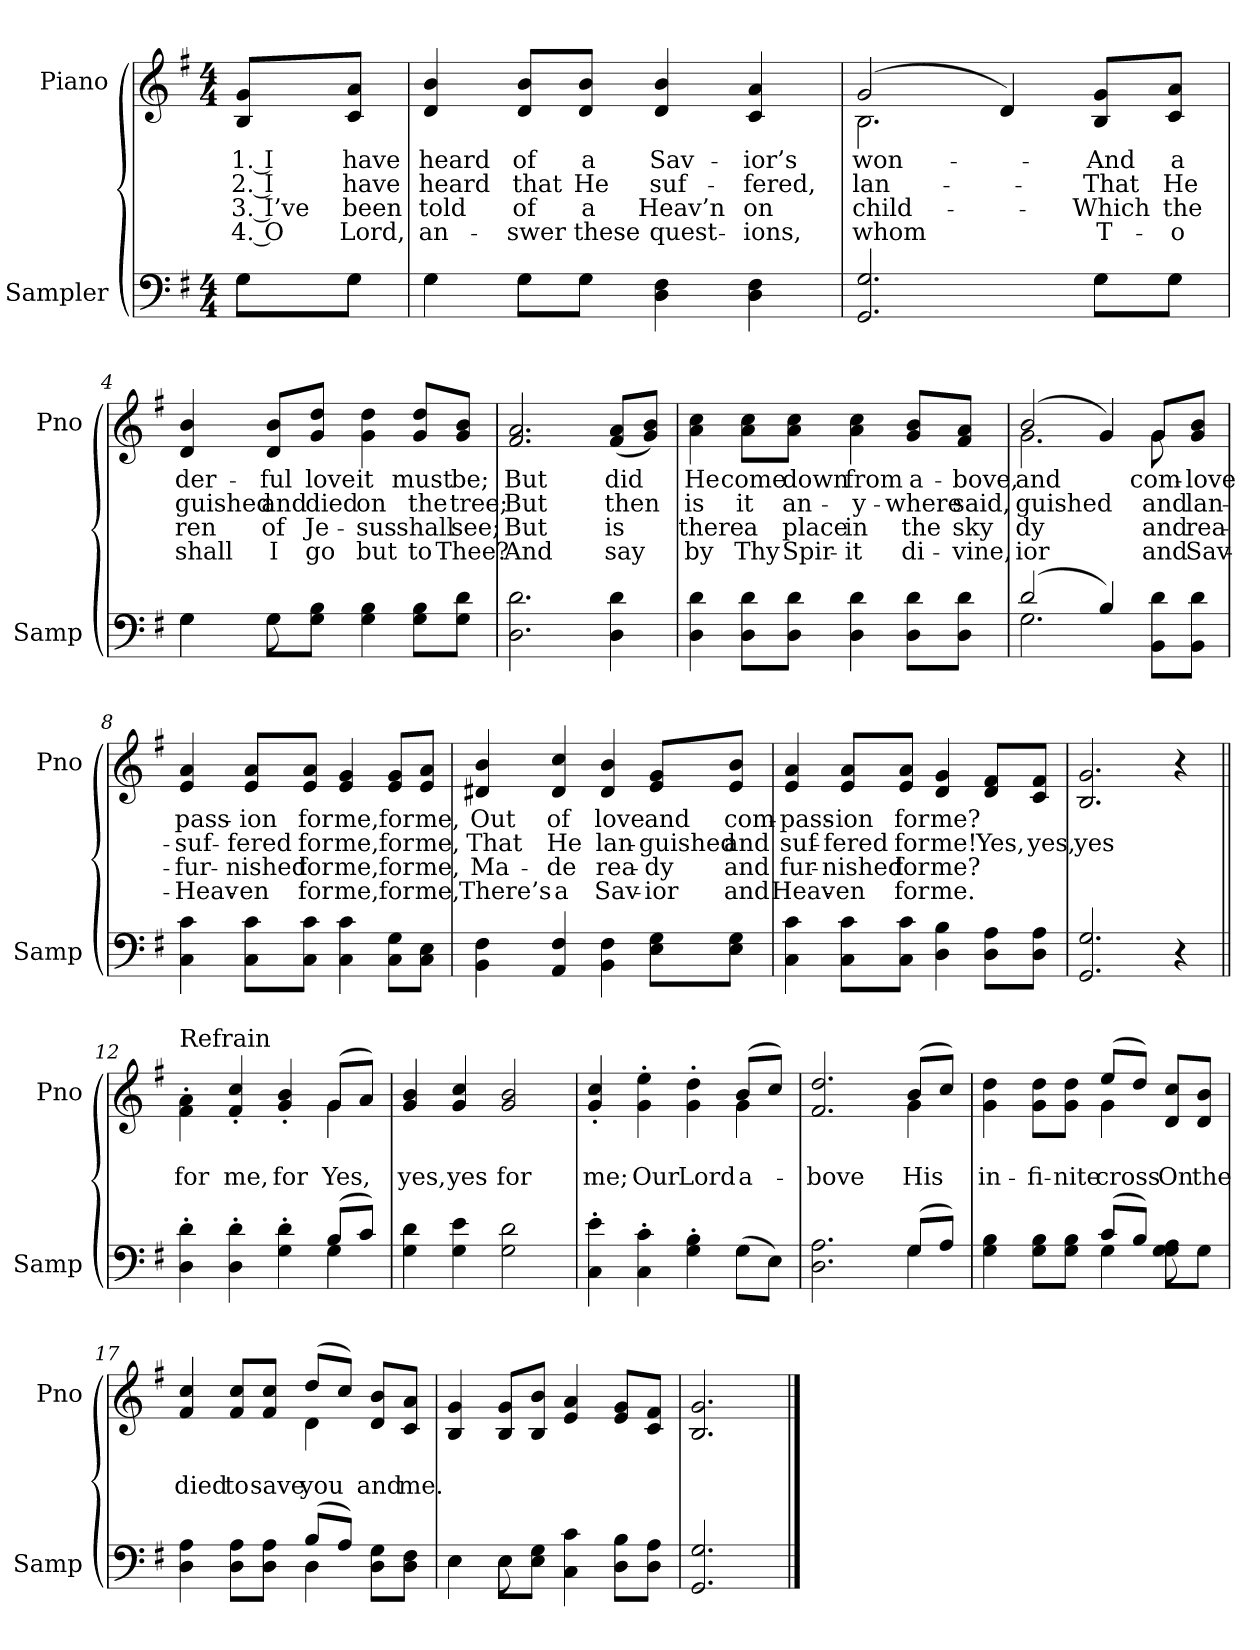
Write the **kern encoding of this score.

**kern	**kern	**text	**text	**text	**text
*part2	*part1	*part1	*part1	*part1	*part1
*staff2	*staff1	*staff1	*staff1	*staff1	*staff1
*I"Sampler	*I"Piano	*	*	*	*
*I'Samp	*I'Pno	*	*	*	*
*clefF4	*clefG2	*	*	*	*
*k[f#]	*k[f#]	*	*	*	*
*G:	*G:	*	*	*	*
*M4/4	*M4/4	*	*	*	*
=1	=1	=1	=1	=1	=1
*^	*	*	*	*	*
8G\L	8G\L	8B/ 8g/L	1. I	2. I	3. I’ve	4. O
8G\J	8G\J	8c/ 8a/J	have	have	been	Lord,
=2	=2	=2	=2	=2	=2	=2
4G\	4G	4d 4b	heard	heard	told	an-
8G\L	8G\L	8d/ 8b/L	of	that	of	-swer
8G\J	8G\J	8d/ 8b/J	a	He	a	these
4D 4F#	2ryy	4d 4b	Sav-	suf-	Heav’n	quest-
4D 4F#	.	4c 4a	-ior’s	-fered,	on	-ions,
=3	=3	=3	=3	=3	=3	=3
*	*	*^	*	*	*	*
2.GG 2.G	2.ryy	(2g/	2.B	won-	lan-	child-	whom
.	.	4d/)	.	.	.	.	.
8G\L	8G\L	8B/ 8g/L	4ryy	And	That	Which	T-
8G\J	8G\J	8c/ 8a/J	.	a	He	the	-o
*	*	*v	*v	*	*	*	*
=4	=4	=4	=4	=4	=4	=4
4G\	4G	4d 4b	-der-	-guished	-ren	shall
8G\L	8G	8d/ 8b/L	-ful	and	of	I
8G\ 8B\J	2ryy	8g/ 8dd/J	love	died	Je-	go
4G 4B	.	4g 4dd	it	on	-sus	but
8G\ 8B\L	.	8g/ 8dd/L	must	the	shall	to
8G\ 8d\J	8ryy	8g/ 8b/J	be;	tree;	see;	Thee?
*v	*v	*	*	*	*	*
=5	=5	=5	=5	=5	=5
2.D 2.d	2.f# 2.a	But	But	But	And
4D 4d	(8f#/ 8a/L	did	then	is	say
.	8g/ 8b/J)	.	.	.	.
=6	=6	=6	=6	=6	=6
4D 4d	4a 4cc	He	is	there	by
8D\ 8d\L	8a\ 8cc\L	come	it	a	Thy
8D\ 8d\J	8a\ 8cc\J	down	an-	place	Spir-
4D 4d	4a 4cc	from	-y-	in	-it
8D\ 8d\L	8g/ 8b/L	a-	-where	the	di-
8D\ 8d\J	8f#/ 8a/J	-bove,	said,	sky	-vine,
=7	=7	=7	=7	=7	=7
*^	*^	*	*	*	*
(2d/	2.G	(2b/	2.g	and	-guished	-dy	-ior
4B/)	.	4g/)	.	.	.	.	.
8BB\ 8d\L	4ryy	8g/L	8g	com-	and	and	and
8BB\ 8d\J	.	8g/ 8b/J	8ryy	love	lan-	rea-	Sav-
*v	*v	*	*	*	*	*	*
*	*v	*v	*	*	*	*
=8	=8	=8	=8	=8	=8
4C 4c	4e 4a	-pass-	suf-	fur-	Heav-
8C\ 8c\L	8e/ 8a/L	-ion	-fered	-nished	-en
8C\ 8c\J	8e/ 8a/J	for	for	for	for
4C 4c	4e 4g	me,	me,	me,	me,
8C\ 8G\L	8e/ 8g/L	for	for	for	for
8C\ 8E\J	8e/ 8a/J	me,	me,	me,	me,
=9	=9	=9	=9	=9	=9
4BB 4F#	4d#X 4b	Out	That	Ma-	There’s
4AA 4F#	4d# 4cc	of	He	-de	a
4BB 4F#	4d# 4b	love	lan-	rea-	Sav-
8E\ 8G\L	8e/ 8g/L	and	-guished	-dy	-ior
8E\ 8G\J	8e/ 8b/J	com-	and	and	and
=10	=10	=10	=10	=10	=10
4C 4c	4e 4a	-pass-	suf-	fur-	Heav-
8C\ 8c\L	8e/ 8a/L	-ion	-fered	-nished	-en
8C\ 8c\J	8e/ 8a/J	for	for	for	for
4D 4B	4d 4g	me?	me!	me?	me.
8D\ 8A\L	8d/ 8f#/L	.	Yes,	.	.
8D\ 8A\J	8c/ 8f#/J	.	yes,	.	.
=11	=11	=11	=11	=11	=11
2.GG 2.G	2.B 2.g	.	yes	.	.
4r	4r	.	.	.	.
=12||	=12||	=12||	=12||	=12||	=12||
*^	*^	*	*	*	*
!	!	!LO:TX:t=Refrain	!	!	!	!	!
4D' 4d'	2.ryy	4f#\' 4a\'	2.ryy	.	for	.	.
4D' 4d'	.	4f#' 4cc'	.	.	me,	.	.
4G' 4d'	.	4g' 4b'	.	.	for	.	.
(8B/L	4G	(8g/L	4g	.	Yes,	.	.
8c/J)	.	8a/J)	.	.	.	.	.
*v	*v	*	*	*	*	*	*
*	*v	*v	*	*	*	*
=13	=13	=13	=13	=13	=13
4G 4d	4g 4b	.	yes,	.	.
4G 4e	4g 4cc	.	yes	.	.
2G 2d	2g 2b	.	for	.	.
=14	=14	=14	=14	=14	=14
*^	*^	*	*	*	*
4C' 4e'	2.ryy	4g' 4cc'	2.ryy	.	me;	.	.
4C' 4c'	.	4g' 4ee'	.	.	Our	.	.
4G' 4B'	.	4g' 4dd'	.	.	Lord	.	.
(8G\L	4G	(8b/L	4g	.	a-	.	.
8E\J)	.	8cc/J)	.	.	.	.	.
=15	=15	=15	=15	=15	=15	=15	=15
2.D 2.A	2.ryy	2.f# 2.dd	2.ryy	.	-bove	.	.
(8G/L	4G	(8b/L	4g	.	His	.	.
8A/J)	.	8cc/J)	.	.	.	.	.
=16	=16	=16	=16	=16	=16	=16	=16
4G 4B	2ryy	4g 4dd	2ryy	.	in-	.	.
8G\ 8B\L	.	8g\ 8dd\L	.	.	-fi-	.	.
8G\ 8B\J	.	8g\ 8dd\J	.	.	-nite	.	.
(8c/L	4G	(8ee/L	4g	.	cross	.	.
8B/J)	.	8dd/J)	.	.	.	.	.
8G\ 8A\L	8G	8d/ 8cc/L	4ryy	.	On	.	.
8G\J	8ryy	8d/ 8b/J	.	.	the	.	.
=17	=17	=17	=17	=17	=17	=17	=17
4D 4A	2ryy	4f# 4cc	2ryy	.	died	.	.
8D\ 8A\L	.	8f#/ 8cc/L	.	.	to	.	.
8D\ 8A\J	.	8f#/ 8cc/J	.	.	save	.	.
(8B/L	4D	(8dd/L	4d	.	you	.	.
8A/J)	.	8cc/J)	.	.	.	.	.
8D\ 8G\L	4ryy	8d/ 8b/L	4ryy	.	and	.	.
8D\ 8F#\J	.	8c/ 8a/J	.	.	me.	.	.
*	*	*v	*v	*	*	*	*
=18	=18	=18	=18	=18	=18	=18
4E\	4E	4B 4g	.	.	.	.
8E\L	8E	8B/ 8g/L	.	.	.	.
8E\ 8G\J	2ryy	8B/ 8b/J	.	.	.	.
4C 4c	.	4e 4a	.	.	.	.
8D\ 8B\L	.	8e/ 8g/L	.	.	.	.
8D\ 8A\J	8ryy	8c/ 8f#/J	.	.	.	.
*v	*v	*	*	*	*	*
=19	=19	=19	=19	=19	=19
2.GG 2.G	2.B 2.g	.	.	.	.
==	==	==	==	==	==
*-	*-	*-	*-	*-	*-
